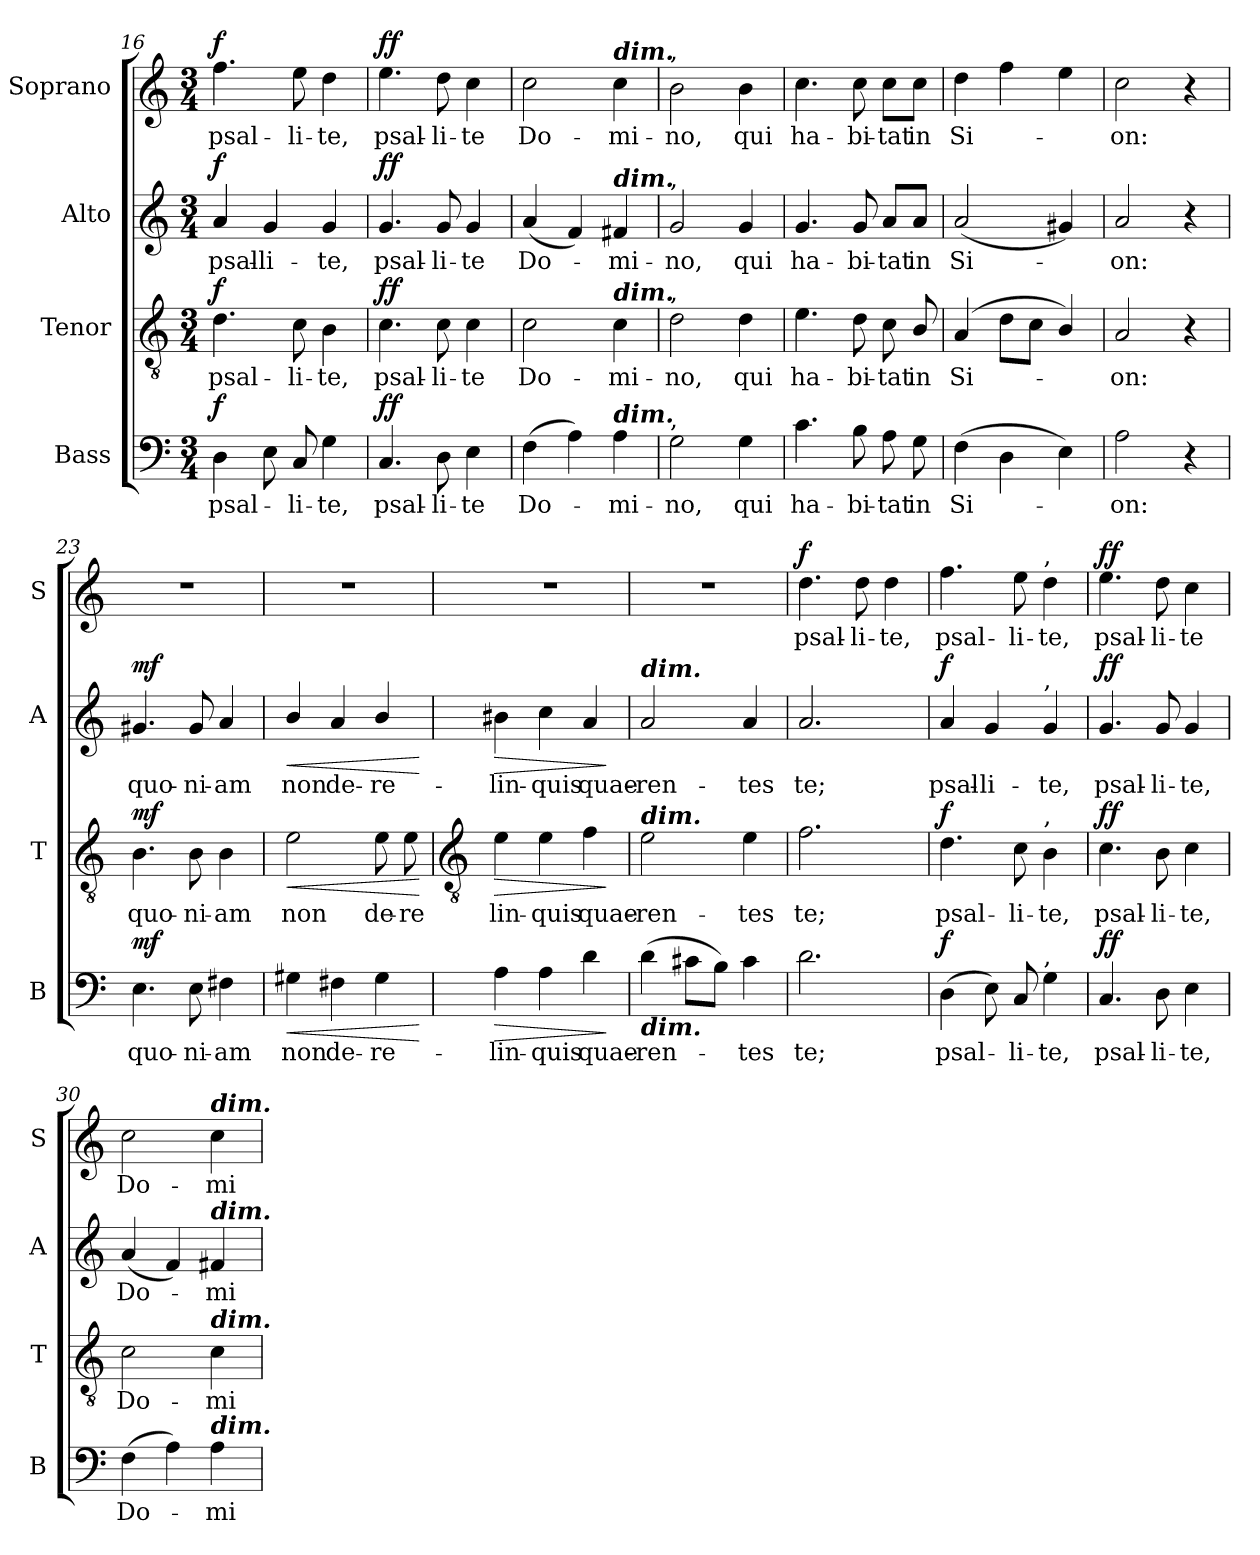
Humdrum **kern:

**kern	**text	**dynam	**kern	**text	**dynam	**kern	**text	**dynam	**kern	**text	**dynam
*part4	*part4	*part4	*part3	*part3	*part3	*part2	*part2	*part2	*part1	*part1	*part1
*staff4	*staff4	*staff4	*staff3	*staff3	*staff3	*staff2	*staff2	*staff2	*staff1	*staff1	*staff1
*I"Bass	*	*	*I"Tenor	*	*	*I"Alto	*	*	*I"Soprano	*	*
*I'B	*	*	*I'T	*	*	*I'A	*	*	*I'S	*	*
!!LO:LB:g=z
*clefF4	*	*	*clefGv2	*	*	*clefG2	*	*	*clefG2	*	*
*k[]	*	*	*k[]	*	*	*k[]	*	*	*k[]	*	*
*C:	*	*	*C:	*	*	*C:	*	*	*C:	*	*
*M3/4	*	*	*M3/4	*	*	*M3/4	*	*	*M3/4	*	*
=16	=16	=16	=16	=16	=16	=16	=16	=16	=16	=16	=16
!	!LO:LY:b	!LO:DY:b	!	!LO:LY:b	!LO:DY:b	!	!LO:LY:b	!LO:DY:b	!	!LO:LY:b	!LO:DY:b
4D	psal-	f	4.d	psal-	f	4a	psal-	f	4.ff	psal-	f
!	!	!	!	!	!	!	!LO:LY:b	!	!	!	!
8E	.	.	.	.	.	4g	-li-	.	.	.	.
!	!LO:LY:b	!	!	!LO:LY:b	!	!	!	!	!	!LO:LY:b	!
8C	-li-	.	8c	-li-	.	.	.	.	8ee	-li-	.
!	!LO:LY:b	!	!	!LO:LY:b	!	!	!LO:LY:b	!	!	!LO:LY:b	!
4G	-te,	.	4B	-te,	.	4g	-te,	.	4dd	-te,	.
=17	=17	=17	=17	=17	=17	=17	=17	=17	=17	=17	=17
!	!LO:LY:b	!LO:DY:b	!	!LO:LY:b	!LO:DY:b	!	!LO:LY:b	!LO:DY:b	!	!LO:LY:b	!LO:DY:b
4.C	psal-	ff	4.c	psal-	ff	4.g	psal-	ff	4.ee	psal-	ff
!	!LO:LY:b	!	!	!LO:LY:b	!	!	!LO:LY:b	!	!	!LO:LY:b	!
8D	-li-	.	8c	-li-	.	8g	-li-	.	8dd	-li-	.
!	!LO:LY:b	!	!	!LO:LY:b	!	!	!LO:LY:b	!	!	!LO:LY:b	!
4E	-te	.	4c	-te	.	4g	-te	.	4cc	-te	.
=18	=18	=18	=18	=18	=18	=18	=18	=18	=18	=18	=18
!	!LO:LY:b	!	!	!LO:LY:b	!	!	!LO:LY:b	!	!	!LO:LY:b	!
(>4F	Do-	.	2c	Do-	.	(<4a	Do-	.	2cc	Do-	.
4A)	.	.	.	.	.	4f)	.	.	.	.	.
!	!	!	!	!	!	!	!	!	!LO:TX:a:Bi:t=dim.	!	!
!	!	!	!	!	!	!LO:TX:a:Bi:t=dim.	!	!	!	!	!
!	!	!	!LO:TX:a:Bi:t=dim.	!	!	!	!	!	!	!	!
!LO:TX:a:Bi:t=dim.	!	!	!	!	!	!	!	!	!	!	!
!	!LO:LY:b	!	!	!LO:LY:b	!	!	!LO:LY:b	!	!	!LO:LY:b	!
4A	mi-	.	4c	-mi-	.	4f#X	mi-	.	4cc	-mi-	.
=19	=19	=19	=19	=19	=19	=19	=19	=19	=19	=19	=19
!	!	!	!	!	!	!	!	!	!LO:TX:a:t=,	!	!
!	!	!	!	!	!	!LO:TX:a:t=,	!	!	!	!	!
!	!	!	!LO:TX:a:t=,	!	!	!	!	!	!	!	!
!LO:TX:a:t=,	!	!	!	!	!	!	!	!	!	!	!
!	!LO:LY:b	!	!	!LO:LY:b	!	!	!LO:LY:b	!	!	!LO:LY:b	!
2G	-no,	.	2d	-no,	.	2g	-no,	.	2b	-no,	.
!	!LO:LY:b	!	!	!LO:LY:b	!	!	!LO:LY:b	!	!	!LO:LY:b	!
4G	qui	.	4d	qui	.	4g	qui	.	4b	qui	.
=20	=20	=20	=20	=20	=20	=20	=20	=20	=20	=20	=20
!	!LO:LY:b	!	!	!LO:LY:b	!	!	!LO:LY:b	!	!	!LO:LY:b	!
4.c	ha-	.	4.e	ha-	.	4.g	ha-	.	4.cc	ha-	.
!	!LO:LY:b	!	!	!LO:LY:b	!	!	!LO:LY:b	!	!	!LO:LY:b	!
8B	-bi-	.	8d	-bi-	.	8g	-bi-	.	8cc	-bi-	.
!	!LO:LY:b	!	!	!LO:LY:b	!	!	!LO:LY:b	!	!	!LO:LY:b	!
8A	-tat	.	8c	-tat	.	8a/L	-tat	.	8cc\L	-tat	.
!	!LO:LY:b	!	!	!LO:LY:b	!	!	!LO:LY:b	!	!	!LO:LY:b	!
8G	in	.	8B/	in	.	8a/J	in	.	8cc\J	in	.
=21	=21	=21	=21	=21	=21	=21	=21	=21	=21	=21	=21
!	!LO:LY:b	!	!	!LO:LY:b	!	!	!LO:LY:b	!	!	!LO:LY:b	!
(>4F	Si-	.	(>4A	Si-	.	(<2a	Si-	.	4dd	Si-	.
4D	.	.	8dL	.	.	.	.	.	4ff	.	.
.	.	.	8cJ	.	.	.	.	.	.	.	.
4E)	.	.	4B/)	.	.	4g#X)	.	.	4ee	.	.
=22	=22	=22	=22	=22	=22	=22	=22	=22	=22	=22	=22
!	!LO:LY:b	!	!	!LO:LY:b	!	!	!LO:LY:b	!	!	!LO:LY:b	!
2A	on:	.	2A	on:	.	2a	on:	.	2cc	on:	.
4r	.	.	4r	.	.	4r	.	.	4r	.	.
=23	=23	=23	=23	=23	=23	=23	=23	=23	=23	=23	=23
!	!LO:LY:b	!LO:DY:b	!	!LO:LY:b	!LO:DY:b	!	!LO:LY:b	!LO:DY:b	!LO:N:vis=1	!	!
4.E	quo-	mf	4.B	quo-	mf	4.g#X	quo-	mf	2.r	.	.
!	!LO:LY:b	!	!	!LO:LY:b	!	!	!LO:LY:b	!	!	!	!
8E	-ni-	.	8B	-ni-	.	8g#	-ni-	.	.	.	.
!	!LO:LY:b	!	!	!LO:LY:b	!	!	!LO:LY:b	!	!	!	!
4F#X	-am	.	4B	-am	.	4a	-am	.	.	.	.
=24	=24	=24	=24	=24	=24	=24	=24	=24	=24	=24	=24
!	!LO:LY:b	!LO:HP:b	!	!LO:LY:b	!LO:HP:b	!	!LO:LY:b	!LO:HP:b	!LO:N:vis=1	!	!
4G#X	non	<	2e	non	<	4b/	non	<	2.r	.	.
!	!LO:LY:b	!	!	!	!	!	!LO:LY:b	!	!	!	!
4F#X	de-	.	.	.	.	4a	de-	.	.	.	.
!	!LO:LY:b	!	!	!LO:LY:b	!	!	!LO:LY:b	!	!	!	!
4G#	-re-	.	8e	de-	.	4b/	-re-	.	.	.	.
!	!	!	!	!LO:LY:b	!	!	!	!	!	!	!
.	.	.	8e	-re	.	.	.	.	.	.	.
.	.	[	.	.	[	.	.	[	.	.	.
!!LO:LB:g=z
=25	=25	=25	=25	=25	=25	=25	=25	=25	=25	=25	=25
*	*	*	*clefGv2	*	*	*	*	*	*	*	*
!	!LO:LY:b	!LO:HP:b	!	!LO:LY:b	!LO:HP:b	!	!LO:LY:b	!LO:HP:b	!LO:N:vis=1	!	!
4A	-lin-	>	4e	lin-	>	4b#X	-lin-	>	2.r	.	.
!	!LO:LY:b	!	!	!LO:LY:b	!	!	!LO:LY:b	!	!	!	!
4A	-quis	.	4e	-quis	.	4cc	-quis	.	.	.	.
!	!LO:LY:b	!	!	!LO:LY:b	!	!	!LO:LY:b	!	!	!	!
4d	quae-	.	4f	quae-	.	4a	quae-	.	.	.	.
.	.	]	.	.	]	.	.	]	.	.	.
=26	=26	=26	=26	=26	=26	=26	=26	=26	=26	=26	=26
!	!	!	!	!	!	!LO:TX:a:Bi:t=dim.	!	!	!	!	!
!	!	!	!LO:TX:a:Bi:t=dim.	!	!	!	!	!	!	!	!
!LO:TX:b:Bi:t=dim.	!	!	!	!	!	!	!	!	!	!	!
!	!LO:LY:b	!	!	!LO:LY:b	!	!	!LO:LY:b	!	!LO:N:vis=1	!	!
(>4d	-ren-	.	2e	-ren-	.	2a	-ren-	.	2.r	.	.
8c#XL	.	.	.	.	.	.	.	.	.	.	.
8BJ)	.	.	.	.	.	.	.	.	.	.	.
!	!LO:LY:b	!	!	!LO:LY:b	!	!	!LO:LY:b	!	!	!	!
4c#	tes	.	4e	-tes	.	4a	-tes	.	.	.	.
=27	=27	=27	=27	=27	=27	=27	=27	=27	=27	=27	=27
!	!LO:LY:b	!	!	!LO:LY:b	!	!	!LO:LY:b	!	!	!LO:LY:b	!LO:DY:b
2.d	te;	.	2.f	te;	.	2.a	te;	.	4.dd	psal-	f
!	!	!	!	!	!	!	!	!	!	!LO:LY:b	!
.	.	.	.	.	.	.	.	.	8dd	-li-	.
!	!	!	!	!	!	!	!	!	!	!LO:LY:b	!
.	.	.	.	.	.	.	.	.	4dd	-te,	.
=28	=28	=28	=28	=28	=28	=28	=28	=28	=28	=28	=28
!	!LO:LY:b	!LO:DY:b	!	!LO:LY:b	!LO:DY:b	!	!LO:LY:b	!LO:DY:b	!	!LO:LY:b	!
(>4D	psal-	f	4.d	psal-	f	4a	psal-	f	4.ff	psal-	.
!	!	!	!	!	!	!	!LO:LY:b	!	!	!	!
8E)	.	.	.	.	.	4g	-li-	.	.	.	.
!	!LO:LY:b	!	!	!LO:LY:b	!	!	!	!	!	!LO:LY:b	!
8C	li-	.	8c	-li-	.	.	.	.	8ee	-li-	.
!	!	!	!	!	!	!	!	!	!LO:TX:a:t=,	!	!
!	!	!	!	!	!	!LO:TX:a:t=,	!	!	!	!	!
!	!	!	!LO:TX:a:t=,	!	!	!	!	!	!	!	!
!LO:TX:a:t=,	!	!	!	!	!	!	!	!	!	!	!
!	!LO:LY:b	!	!	!LO:LY:b	!	!	!LO:LY:b	!	!	!LO:LY:b	!
4G	-te,	.	4B	-te,	.	4g	-te,	.	4dd	-te,	.
=29	=29	=29	=29	=29	=29	=29	=29	=29	=29	=29	=29
!	!LO:LY:b	!LO:DY:b	!	!LO:LY:b	!LO:DY:b	!	!LO:LY:b	!LO:DY:b	!	!LO:LY:b	!LO:DY:b
4.C	psal-	ff	4.c	psal-	ff	4.g	psal-	ff	4.ee	psal-	ff
!	!LO:LY:b	!	!	!LO:LY:b	!	!	!LO:LY:b	!	!	!LO:LY:b	!
8D	-li-	.	8B	-li-	.	8g	-li-	.	8dd	-li-	.
!	!LO:LY:b	!	!	!LO:LY:b	!	!	!LO:LY:b	!	!	!LO:LY:b	!
4E	-te,	.	4c	-te,	.	4g	-te,	.	4cc	-te	.
=30	=30	=30	=30	=30	=30	=30	=30	=30	=30	=30	=30
!	!LO:LY:b	!	!	!LO:LY:b	!	!	!LO:LY:b	!	!	!LO:LY:b	!
(>4F	Do-	.	2c	Do-	.	(<4a	Do-	.	2cc	Do-	.
4A)	.	.	.	.	.	4f)	.	.	.	.	.
!	!	!	!	!	!	!	!	!	!LO:TX:a:Bi:t=dim.	!	!
!	!	!	!	!	!	!LO:TX:a:Bi:t=dim.	!	!	!	!	!
!	!	!	!LO:TX:a:Bi:t=dim.	!	!	!	!	!	!	!	!
!LO:TX:a:Bi:t=dim.	!	!	!	!	!	!	!	!	!	!	!
!	!LO:LY:b	!	!	!LO:LY:b	!	!	!LO:LY:b	!	!	!LO:LY:b	!
4A	mi-	.	4c	-mi-	.	4f#X	mi-	.	4cc	-mi-	.
=	=	=	=	=	=	=	=	=	=	=	=
*-	*-	*-	*-	*-	*-	*-	*-	*-	*-	*-	*-
